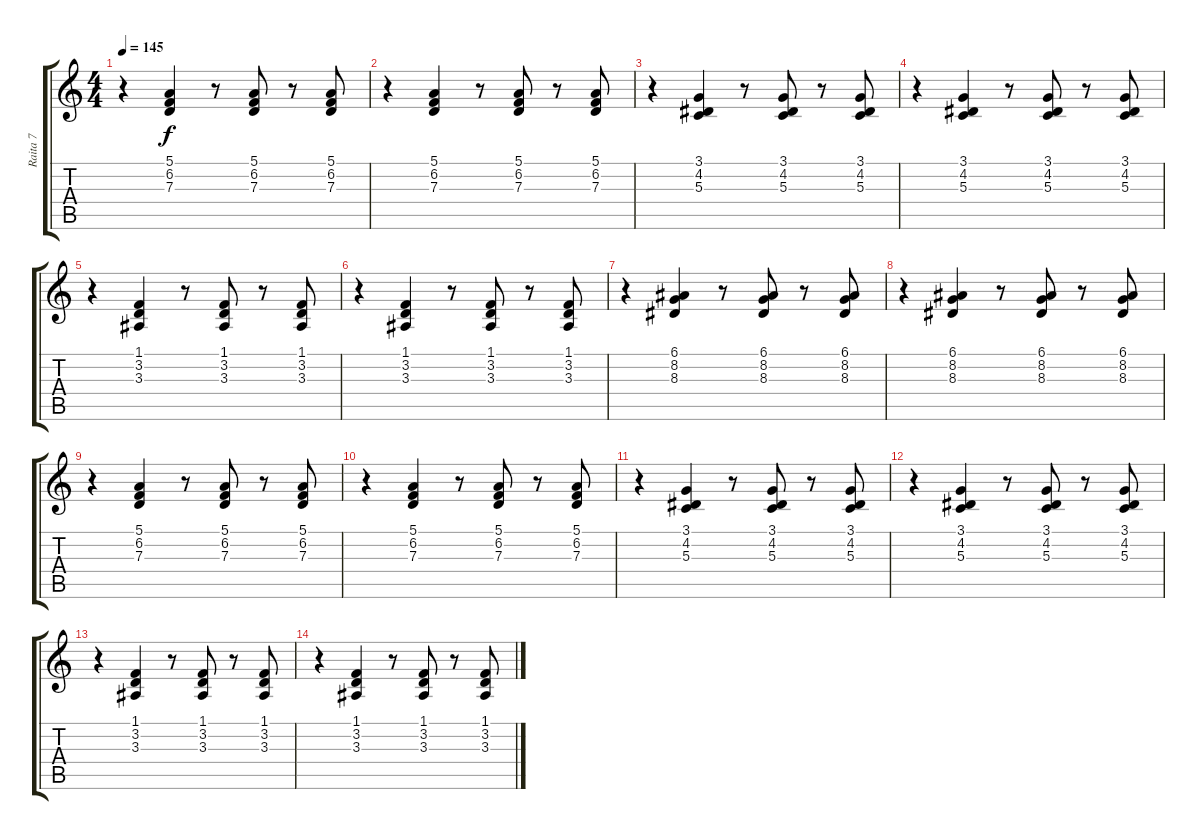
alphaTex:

\track ("Raita 7" "Raita 7") {instrument rockorgan}
\staff {score tabs}
\tuning (E4 B3 G3 D3 A2 E2) {hide}
\ts (4 4)
\tempo 145
\clef g2
\ks c
r.4{dy f} (5.1 6.2 7.3).4 r.8 (5.1 6.2 7.3).8 r.8 (5.1 6.2 7.3).8 |
r.4 (5.1 6.2 7.3).4 r.8 (5.1 6.2 7.3).8 r.8 (5.1 6.2 7.3).8 |
r.4 (3.1 4.2 5.3).4 r.8 (3.1 4.2 5.3).8 r.8 (3.1 4.2 5.3).8 |
r.4 (3.1 4.2 5.3).4 r.8 (3.1 4.2 5.3).8 r.8 (3.1 4.2 5.3).8 |
r.4 (1.1 3.2 3.3).4 r.8 (1.1 3.2 3.3).8 r.8 (1.1 3.2 3.3).8 |
r.4 (1.1 3.2 3.3).4 r.8 (1.1 3.2 3.3).8 r.8 (1.1 3.2 3.3).8 |
r.4{instrument rockorgan} (6.1 8.2 8.3).4 r.8 (6.1 8.2 8.3).8 r.8 (6.1 8.2 8.3).8 |
r.4 (6.1 8.2 8.3).4 r.8 (6.1 8.2 8.3).8 r.8 (6.1 8.2 8.3).8 |
r.4 (5.1 6.2 7.3).4 r.8 (5.1 6.2 7.3).8 r.8 (5.1 6.2 7.3).8 |
r.4 (5.1 6.2 7.3).4 r.8 (5.1 6.2 7.3).8 r.8 (5.1 6.2 7.3).8 |
r.4 (3.1 4.2 5.3).4 r.8 (3.1 4.2 5.3).8 r.8 (3.1 4.2 5.3).8 |
r.4 (3.1 4.2 5.3).4 r.8 (3.1 4.2 5.3).8 r.8 (3.1 4.2 5.3).8 |
r.4 (1.1 3.2 3.3).4 r.8 (1.1 3.2 3.3).8 r.8 (1.1 3.2 3.3).8 |
r.4 (1.1 3.2 3.3).4 r.8 (1.1 3.2 3.3).8 r.8 (1.1 3.2 3.3).8
